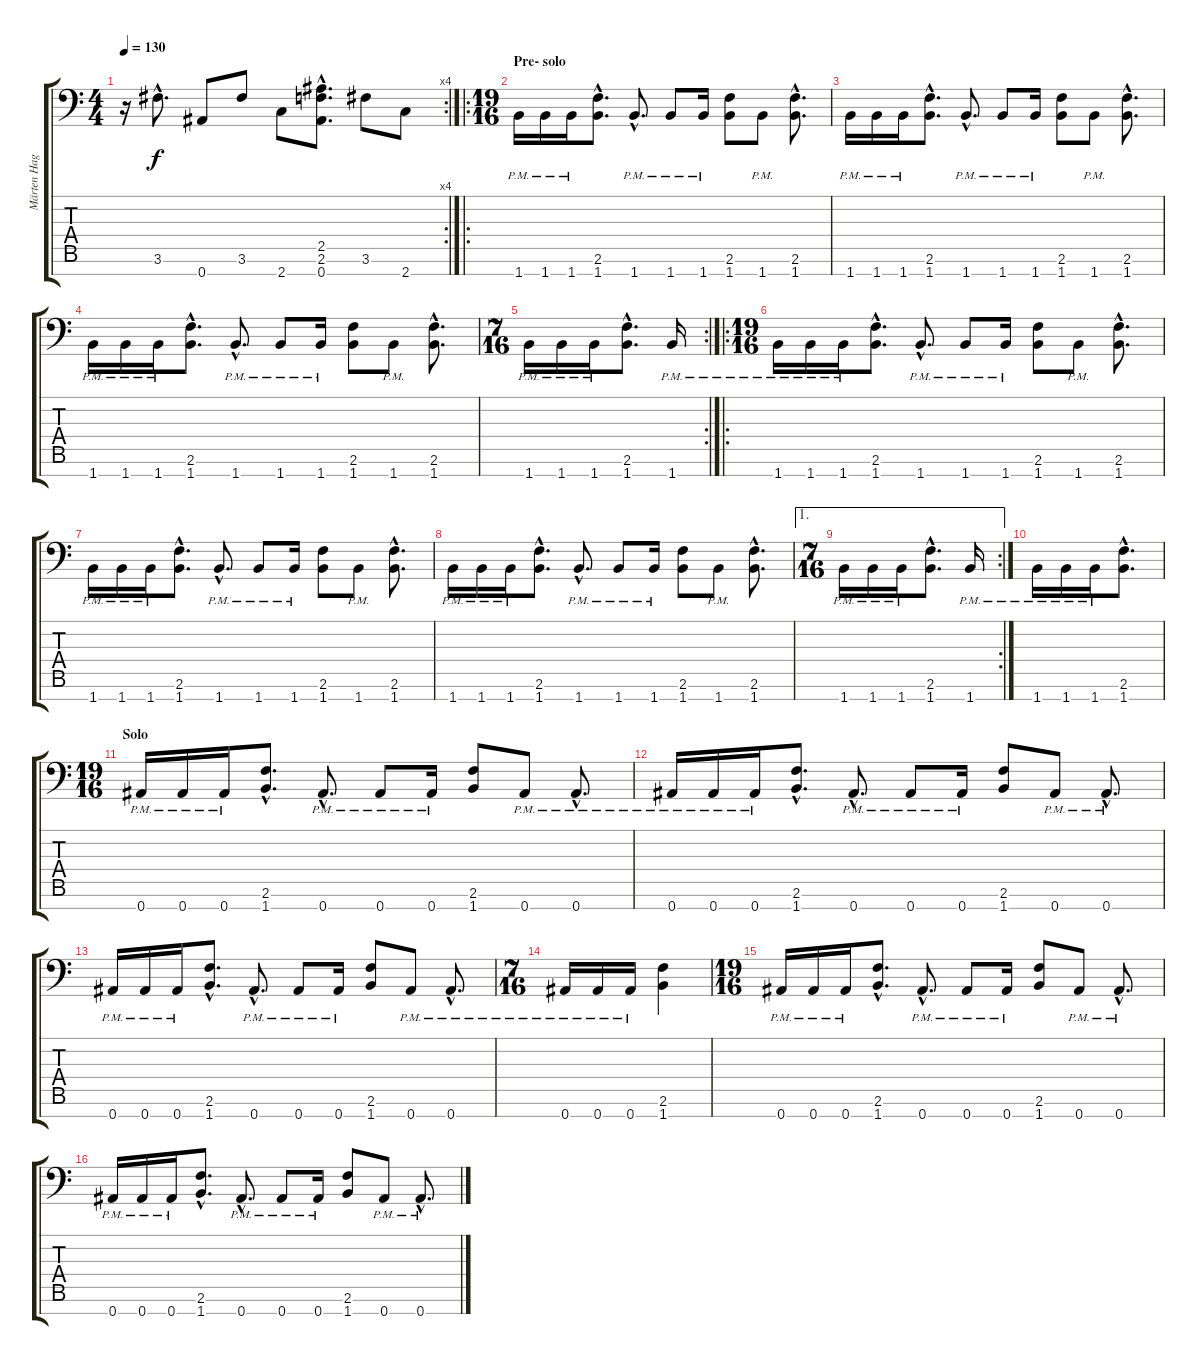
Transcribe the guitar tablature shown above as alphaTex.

\track ("Märten Hagström - Guitar" "Märten Hag") {instrument distortionguitar}
\staff {score tabs}
\tuning (Eb4 Bb3 Gb3 Db3 Ab2 Eb2 Bb1) {hide}
\rc 4
\ts (4 4)
\tempo 130
\clef f4
\ks c
r.16{dy f} 3.6{hac}.8{d} 0.7.8 3.6.8 2.7.8 (2.5{hac} 2.6{hac} 0.7{hac}).8{d} 3.6.8 2.7.8 |
\ro
\ts (19 16)
\section ("" "Pre- solo")
1.7{pm}.16 1.7{pm}.16 1.7{pm}.16 (2.6{hac} 1.7{hac}).8{d} 1.7{hac pm}.8{d} 1.7{pm}.8 1.7{pm}.16 (2.6 1.7).8 1.7{pm}.8 (2.6{hac} 1.7{hac}).8{d} |
1.7{pm}.16 1.7{pm}.16 1.7{pm}.16 (2.6{hac} 1.7{hac}).8{d} 1.7{hac pm}.8{d} 1.7{pm}.8 1.7{pm}.16 (2.6 1.7).8 1.7{pm}.8 (2.6{hac} 1.7{hac}).8{d} |
1.7{pm}.16 1.7{pm}.16 1.7{pm}.16 (2.6{hac} 1.7{hac}).8{d} 1.7{hac pm}.8{d} 1.7{pm}.8 1.7{pm}.16 (2.6 1.7).8 1.7{pm}.8 (2.6{hac} 1.7{hac}).8{d} |
\rc 2
\ts (7 16)
1.7{pm}.16 1.7{pm}.16 1.7{pm}.16 (2.6{hac} 1.7{hac}).8{d} 1.7{pm}.16 |
\ro
\ts (19 16)
1.7{pm}.16 1.7{pm}.16 1.7{pm}.16 (2.6{hac} 1.7{hac}).8{d} 1.7{hac pm}.8{d} 1.7{pm}.8 1.7{pm}.16 (2.6 1.7).8 1.7{pm}.8 (2.6{hac} 1.7{hac}).8{d} |
1.7{pm}.16 1.7{pm}.16 1.7{pm}.16 (2.6{hac} 1.7{hac}).8{d} 1.7{hac pm}.8{d} 1.7{pm}.8 1.7{pm}.16 (2.6 1.7).8 1.7{pm}.8 (2.6{hac} 1.7{hac}).8{d} |
1.7{pm}.16 1.7{pm}.16 1.7{pm}.16 (2.6{hac} 1.7{hac}).8{d} 1.7{hac pm}.8{d} 1.7{pm}.8 1.7{pm}.16 (2.6 1.7).8 1.7{pm}.8 (2.6{hac} 1.7{hac}).8{d} |
\ae 1
\rc 2
\ts (7 16)
1.7{pm}.16 1.7{pm}.16 1.7{pm}.16 (2.6{hac} 1.7{hac}).8{d} 1.7{pm}.16 |
1.7{pm}.16 1.7{pm}.16 1.7{pm}.16 (2.6{hac} 1.7{hac}).8{d} |
\ts (19 16)
\section ("" "Solo")
0.7{pm}.16 0.7{pm}.16 0.7{pm}.16 (2.6{hac} 1.7{hac}).8{d} 0.7{hac pm}.8{d} 0.7{pm}.8 0.7{pm}.16 (2.6 1.7).8 0.7{pm}.8 0.7{hac pm}.8{d} |
0.7{pm}.16 0.7{pm}.16 0.7{pm}.16 (2.6{hac} 1.7{hac}).8{d} 0.7{hac pm}.8{d} 0.7{pm}.8 0.7{pm}.16 (2.6 1.7).8 0.7{pm}.8 0.7{hac pm}.8{d} |
0.7{pm}.16 0.7{pm}.16 0.7{pm}.16 (2.6{hac} 1.7{hac}).8{d} 0.7{hac pm}.8{d} 0.7{pm}.8 0.7{pm}.16 (2.6 1.7).8 0.7{pm}.8 0.7{hac pm}.8{d} |
\ts (7 16)
0.7{pm}.16 0.7{pm}.16 0.7{pm}.16 (2.6 1.7).4 |
\ts (19 16)
0.7{pm}.16 0.7{pm}.16 0.7{pm}.16 (2.6{hac} 1.7{hac}).8{d} 0.7{hac pm}.8{d} 0.7{pm}.8 0.7{pm}.16 (2.6 1.7).8 0.7{pm}.8 0.7{hac pm}.8{d} |
0.7{pm}.16 0.7{pm}.16 0.7{pm}.16 (2.6{hac} 1.7{hac}).8{d} 0.7{hac pm}.8{d} 0.7{pm}.8 0.7{pm}.16 (2.6 1.7).8 0.7{pm}.8 0.7{hac pm}.8{d}
